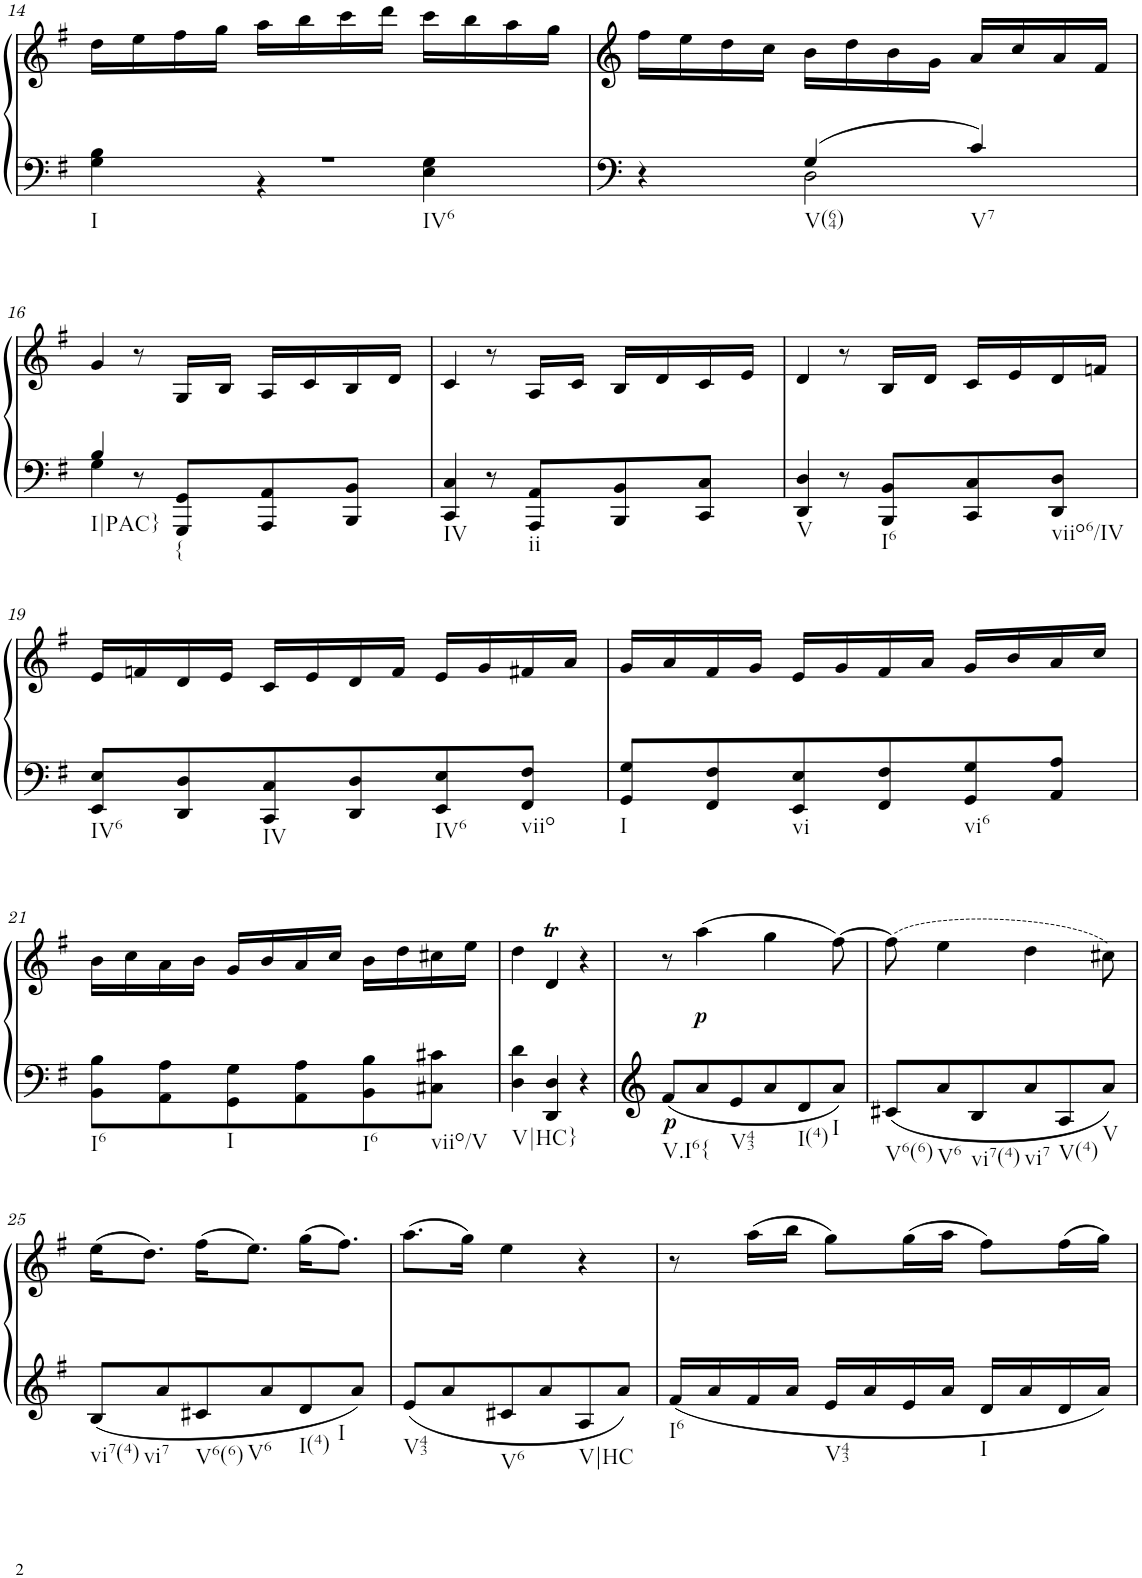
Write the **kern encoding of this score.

**kern	**kern	**dynam
*part1	*part1	*part1
*staff2	*staff1	*staff1/2
*I"Klavier linke Hand	*	*
!!LO:PB:g=z
*clefF4	*clefG2	*
*k[f#]	*k[f#]	*
*M3/4	*M3/4	*
=14	=14	=14
*^	*	*
!LO:TX:b:t=I	!	!	!
!LO:TX:b:t=IV6	!	!	!
2.r	4G\ 4B\	16dd\LL	.
.	.	16ee\	.
.	.	16ff#\	.
.	.	16gg\JJ	.
.	4r	16aa\LL	.
.	.	16bb\	.
.	.	16ccc\	.
.	.	16ddd\JJ	.
.	4E\ 4G\	16ccc\LL	.
.	.	16bb\	.
.	.	16aa\	.
.	.	16gg\JJ	.
=15	=15	=15	=15
4r	4ryy	16ff#\LL	.
.	.	16ee\	.
.	.	16dd\	.
.	.	16cc\JJ	.
!LO:TX:b:t=V(64)	!	!	!
4G/	2D\	16b\LL	.
.	.	16dd\	.
.	.	16b\	.
.	.	16g\JJ	.
!LO:TX:b:t=V7	!	!	!
4c/	.	16a/LL	.
.	.	16cc/	.
.	.	16a/	.
.	.	16f#/JJ	.
!!LO:LB:g=z
=16	=16	=16	=16
!LO:TX:b:t=I|PAC}	!	!	!
4B/	4G\	4g/	.
8r	2ryy	8r	.
!LO:TX:b:t={	!	!	!
8GGG/ 8GG/L	.	16G/LL	.
.	.	16B/JJ	.
8AAA/ 8AA/	.	16A/LL	.
.	.	16c/	.
8BBB/ 8BB/J	.	16B/	.
.	.	16d/JJ	.
*v	*v	*	*
=17	=17	=17
!LO:TX:b:t=IV	!	!
4CC/ 4C/	4c/	.
8r	8r	.
!LO:TX:b:t=ii	!	!
8AAA/ 8AA/L	16A/LL	.
.	16c/JJ	.
8BBB/ 8BB/	16B/LL	.
.	16d/	.
8CC/ 8C/J	16c/	.
.	16e/JJ	.
=18	=18	=18
!LO:TX:b:t=V	!	!
4DD/ 4D/	4d/	.
8r	8r	.
!LO:TX:b:t=I6	!	!
8BBB/ 8BB/L	16B/LL	.
.	16d/JJ	.
8CC/ 8C/	16c/LL	.
.	16e/	.
!LO:TX:b:t=viio6/IV	!	!
8DD/ 8D/J	16d/	.
.	16fn/JJ	.
!!LO:LB:g=z
=19	=19	=19
!LO:TX:b:t=IV6	!	!
8EE/ 8E/L	16e/LL	.
.	16fn/	.
8DD/ 8D/	16d/	.
.	16e/JJ	.
!LO:TX:b:t=IV	!	!
8CC/ 8C/	16c/LL	.
.	16e/	.
8DD/ 8D/	16d/	.
.	16f/JJ	.
!LO:TX:b:t=IV6	!	!
8EE/ 8E/	16e/LL	.
.	16g/	.
!LO:TX:b:t=viio	!	!
8FF#/ 8F#/J	16f#X/	.
.	16a/JJ	.
=20	=20	=20
!LO:TX:b:t=I	!	!
8GG/ 8G/L	16g/LL	.
.	16a/	.
8FF#/ 8F#/	16f#/	.
.	16g/JJ	.
!LO:TX:b:t=vi	!	!
8EE/ 8E/	16e/LL	.
.	16g/	.
8FF#/ 8F#/	16f#/	.
.	16a/JJ	.
!LO:TX:b:t=vi6	!	!
8GG/ 8G/	16g/LL	.
.	16b/	.
8AA/ 8A/J	16a/	.
.	16cc/JJ	.
!!LO:LB:g=z
=21	=21	=21
!LO:TX:b:t=I6	!	!
8BB\ 8B\L	16b\LL	.
.	16cc\	.
8AA\ 8A\	16a\	.
.	16b\JJ	.
!LO:TX:b:t=I	!	!
8GG\ 8G\	16g/LL	.
.	16b/	.
8AA\ 8A\	16a/	.
.	16cc/JJ	.
!LO:TX:b:t=I6	!	!
8BB\ 8B\	16b\LL	.
.	16dd\	.
!LO:TX:b:t=viio/V	!	!
8C#X\ 8c#X\J	16cc#X\	.
.	16ee\JJ	.
=22	=22	=22
!LO:TX:b:t=V|HC}	!	!
4D\ 4d\	4dd\	.
4DD/ 4D/	4dT/	.
4r	4r	.
=23	=23	=23
!LO:TX:b:t=V.I6{	!	!
!	!	!LO:DY:b=2
8f#/L	8r	p
!	!	!LO:DY:b
8a/	(4aa\	p
!LO:TX:b:t=V43	!	!
8e/	.	.
8a/	4gg\	.
!LO:TX:b:t=I(4)	!	!
8d/	.	.
!LO:TX:b:t=I	!	!
8a/J	[8ff#\)	.
=24	=24	=24
!LO:TX:b:t=V6(6)	!	!
8c#X/L	(8ff#\]	.
!LO:TX:b:t=V6	!	!
8a/	4ee\	.
!LO:TX:b:t=vi7(4)	!	!
8B/	.	.
!LO:TX:b:t=vi7	!	!
8a/	4dd\	.
!LO:TX:b:t=V(4)	!	!
8A/	.	.
!LO:TX:b:t=V	!	!
8a/J	8cc#X\)	.
!!LO:LB:g=z
=25	=25	=25
!LO:TX:b:t=vi7(4)	!	!
!LO:TX:b:t=vi7	!	!
8B/L	(16ee\KL	.
.	8.dd\J)	.
8a/	.	.
!LO:TX:b:t=V6(6)	!	!
!LO:TX:b:t=V6	!	!
8c#X/	(16ff#\KL	.
.	8.ee\J)	.
8a/	.	.
!LO:TX:b:t=I(4)	!	!
!LO:TX:b:t=I	!	!
8d/	(16gg\KL	.
.	8.ff#\J)	.
8a/J	.	.
=26	=26	=26
!LO:TX:b:t=V43	!	!
8e/L	(8.aa\L	.
8a/	.	.
.	16gg\Jk)	.
!LO:TX:b:t=V6	!	!
8c#X/	4ee\	.
8a/	.	.
!LO:TX:b:t=V|HC	!	!
8A/	4r	.
8a/J	.	.
=27	=27	=27
!LO:TX:b:t=I6	!	!
16f#/LL	8r	.
16a/	.	.
16f#/	(16aa\LL	.
16a/JJ	16bb\JJ	.
!LO:TX:b:t=V43	!	!
16e/LL	8gg\L)	.
16a/	.	.
16e/	(16gg\L	.
16a/JJ	16aa\JJ	.
!LO:TX:b:t=I	!	!
16d/LL	8ff#\L)	.
16a/	.	.
16d/	(16ff#\L	.
16a/JJ	16gg\JJ)	.
=	=	=
*-	*-	*-
